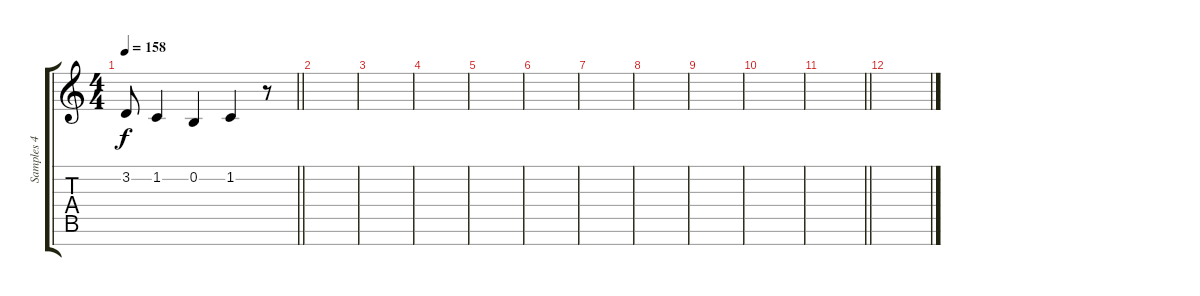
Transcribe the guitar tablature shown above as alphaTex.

\track ("Samples 4" "Samples 4") {instrument synthbrass1}
\staff {score tabs}
\tuning (E4 B3 G3 D3 A2 E2 B1) {hide}
\ts (4 4)
\tempo 158
\clef g2
\barLineRight lightlight
\ks c
3.2{t}.8{dy f} 1.2.4 0.2.4 1.2.4 r.8 |
\section ("" " ")
|
|
|
|
|
|
|
|
|
\barLineRight lightlight
|
\section ("" " ")
